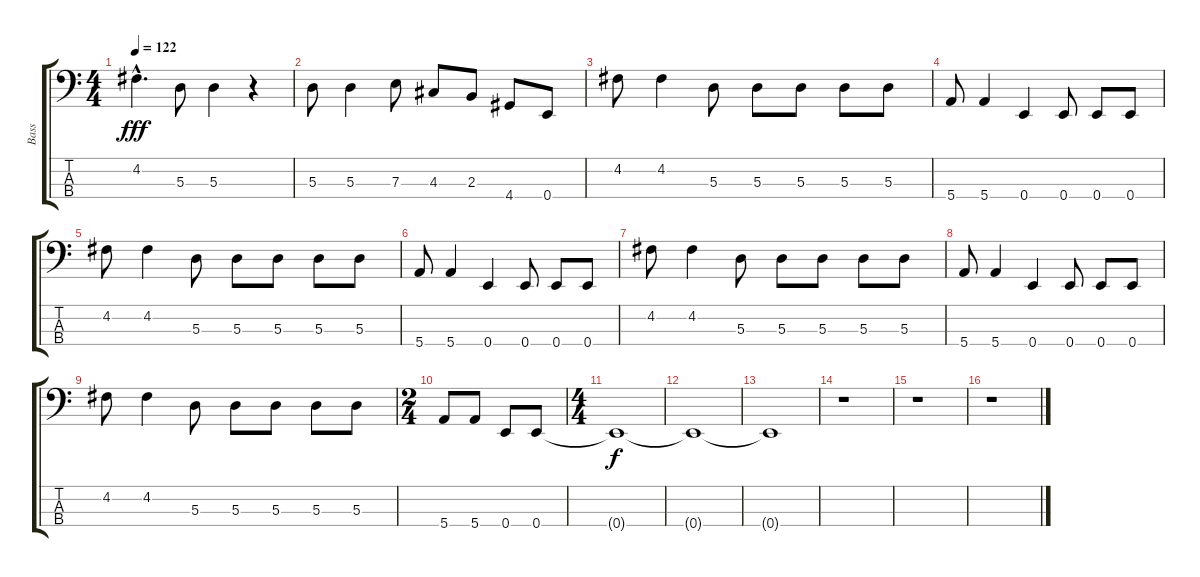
\track ("Bass" "Bass") {instrument synthbass2}
\staff {score tabs}
\tuning (G2 D2 A1 E1) {hide}
\ts (4 4)
\tempo 122
\clef f4
\ks c
4.2{hac}.4{d dy fff} 5.3.8 5.3.4 r.4 |
5.3.8 5.3.4 7.3.8 4.3.8 2.3.8 4.4.8 0.4.8 |
4.2.8 4.2.4 5.3.8 5.3.8 5.3.8 5.3.8 5.3.8 |
5.4.8 5.4.4 0.4.4 0.4.8 0.4.8 0.4.8 |
4.2.8 4.2.4 5.3.8 5.3.8 5.3.8 5.3.8 5.3.8 |
5.4.8 5.4.4 0.4.4 0.4.8 0.4.8 0.4.8 |
4.2.8 4.2.4 5.3.8 5.3.8 5.3.8 5.3.8 5.3.8 |
5.4.8 5.4.4 0.4.4 0.4.8 0.4.8 0.4.8 |
4.2.8 4.2.4 5.3.8 5.3.8 5.3.8 5.3.8 5.3.8 |
\ts (2 4)
5.4.8 5.4.8 0.4.8 0.4.8 |
\ts (4 4)
0.4{t}.1{dy f} |
0.4{t}.1 |
0.4{t}.1 |
r.1 |
r.1 |
r.1
